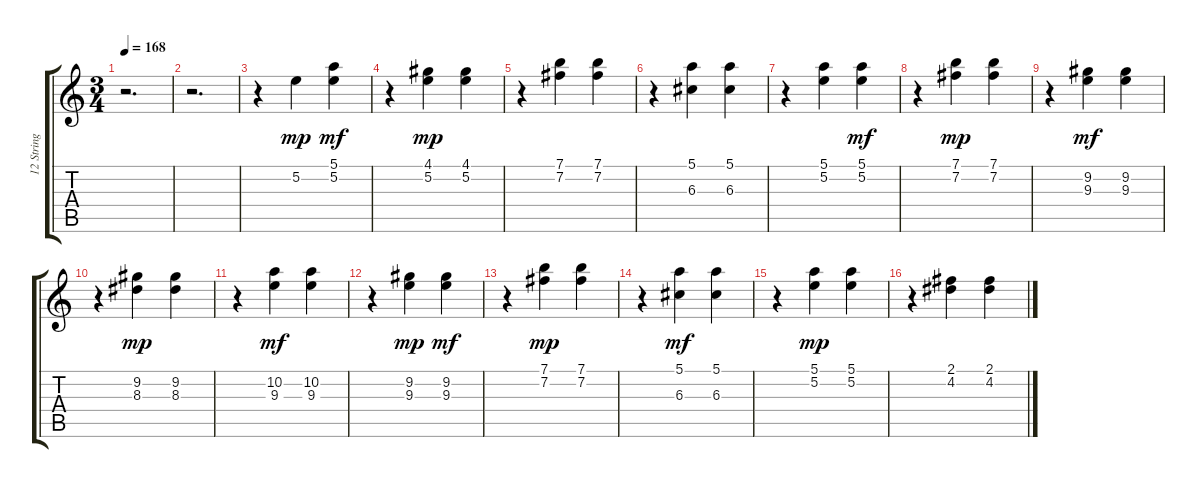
\track ("12 String Guitar 1" "12 String ") {instrument acousticguitarnylon}
\staff {score tabs}
\tuning (E4 B3 G3 D3 A2 E2) {hide}
\ts (3 4)
\tempo 168
\clef g2
\ks c
r.2{d dy mp} |
r.2{d} |
r.4 5.2.4 (5.1 5.2).4{dy mf} |
r.4 (4.1 5.2).4{dy mp} (4.1 5.2).4 |
r.4 (7.1 7.2).4 (7.1 7.2).4 |
r.4 (5.1 6.3).4 (5.1 6.3).4 |
r.4 (5.1 5.2).4 (5.1 5.2).4{dy mf} |
r.4 (7.1 7.2).4{dy mp} (7.1 7.2).4 |
r.4 (9.2 9.3).4{dy mf} (9.2 9.3).4 |
r.4 (9.2 8.3).4{dy mp} (9.2 8.3).4 |
r.4 (10.2 9.3).4{dy mf} (10.2 9.3).4 |
r.4 (9.2 9.3).4{dy mp} (9.2 9.3).4{dy mf} |
r.4 (7.1 7.2).4{dy mp} (7.1 7.2).4 |
r.4 (5.1 6.3).4{dy mf} (5.1 6.3).4 |
r.4 (5.1 5.2).4{dy mp} (5.1 5.2).4 |
r.4 (2.1 4.2).4 (2.1 4.2).4
